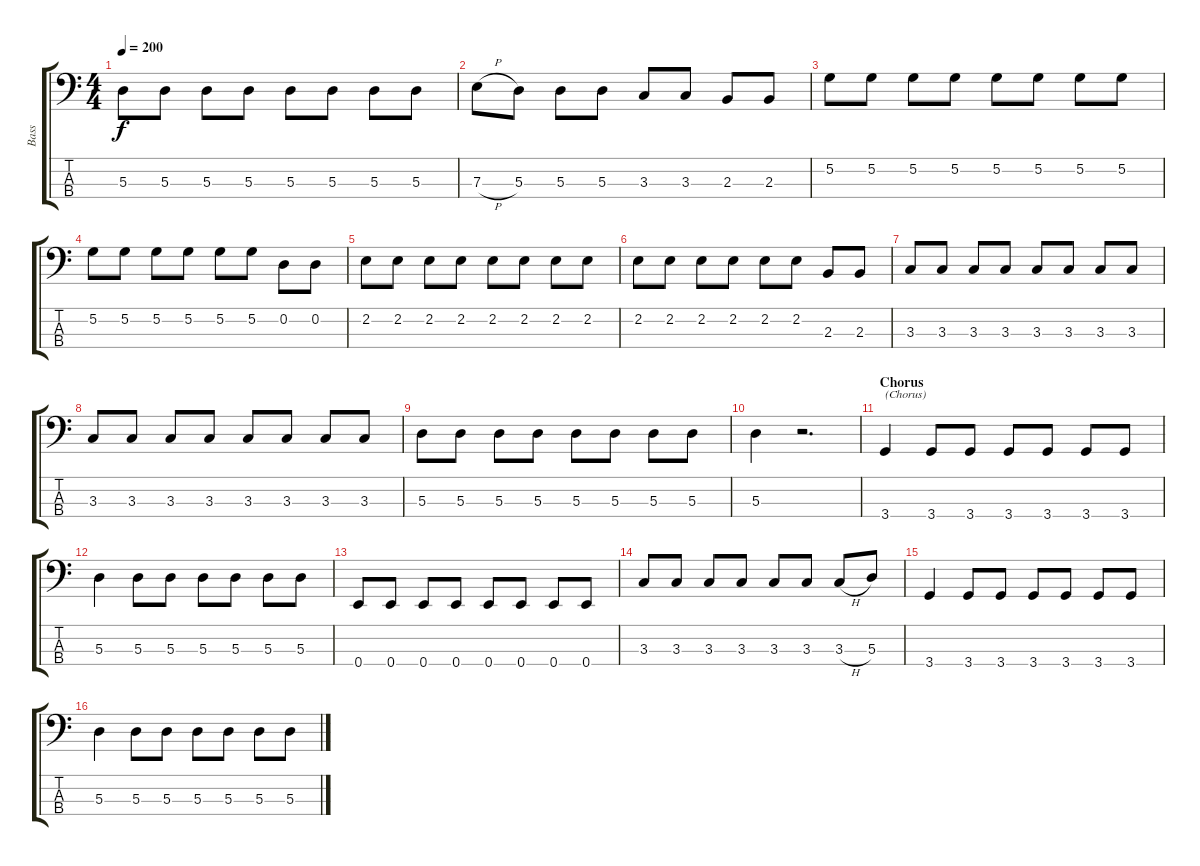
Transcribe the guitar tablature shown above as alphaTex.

\track ("Bass" "Bass") {instrument electricbasspick}
\staff {score tabs}
\tuning (G2 D2 A1 E1) {hide}
\ts (4 4)
\tempo 200
\clef f4
\ks c
5.3.8{dy f} 5.3.8 5.3.8 5.3.8 5.3.8 5.3.8 5.3.8 5.3.8 |
7.3{h}.8 5.3.8 5.3.8 5.3.8 3.3.8 3.3.8 2.3.8 2.3.8 |
5.2.8 5.2.8 5.2.8 5.2.8 5.2.8 5.2.8 5.2.8 5.2.8 |
5.2.8 5.2.8 5.2.8 5.2.8 5.2.8 5.2.8 0.2.8 0.2.8 |
2.2.8 2.2.8 2.2.8 2.2.8 2.2.8 2.2.8 2.2.8 2.2.8 |
2.2.8 2.2.8 2.2.8 2.2.8 2.2.8 2.2.8 2.3.8 2.3.8 |
3.3.8 3.3.8 3.3.8 3.3.8 3.3.8 3.3.8 3.3.8 3.3.8 |
3.3.8 3.3.8 3.3.8 3.3.8 3.3.8 3.3.8 3.3.8 3.3.8 |
5.3.8 5.3.8 5.3.8 5.3.8 5.3.8 5.3.8 5.3.8 5.3.8 |
5.3.4 r.2{d} |
\section ("" "Chorus")
3.4.4{txt "(Chorus)"} 3.4.8 3.4.8 3.4.8 3.4.8 3.4.8 3.4.8 |
5.3.4 5.3.8 5.3.8 5.3.8 5.3.8 5.3.8 5.3.8 |
0.4.8 0.4.8 0.4.8 0.4.8 0.4.8 0.4.8 0.4.8 0.4.8 |
3.3.8 3.3.8 3.3.8 3.3.8 3.3.8 3.3.8 3.3{h}.8 5.3.8 |
3.4.4 3.4.8 3.4.8 3.4.8 3.4.8 3.4.8 3.4.8 |
5.3.4 5.3.8 5.3.8 5.3.8 5.3.8 5.3.8 5.3.8
